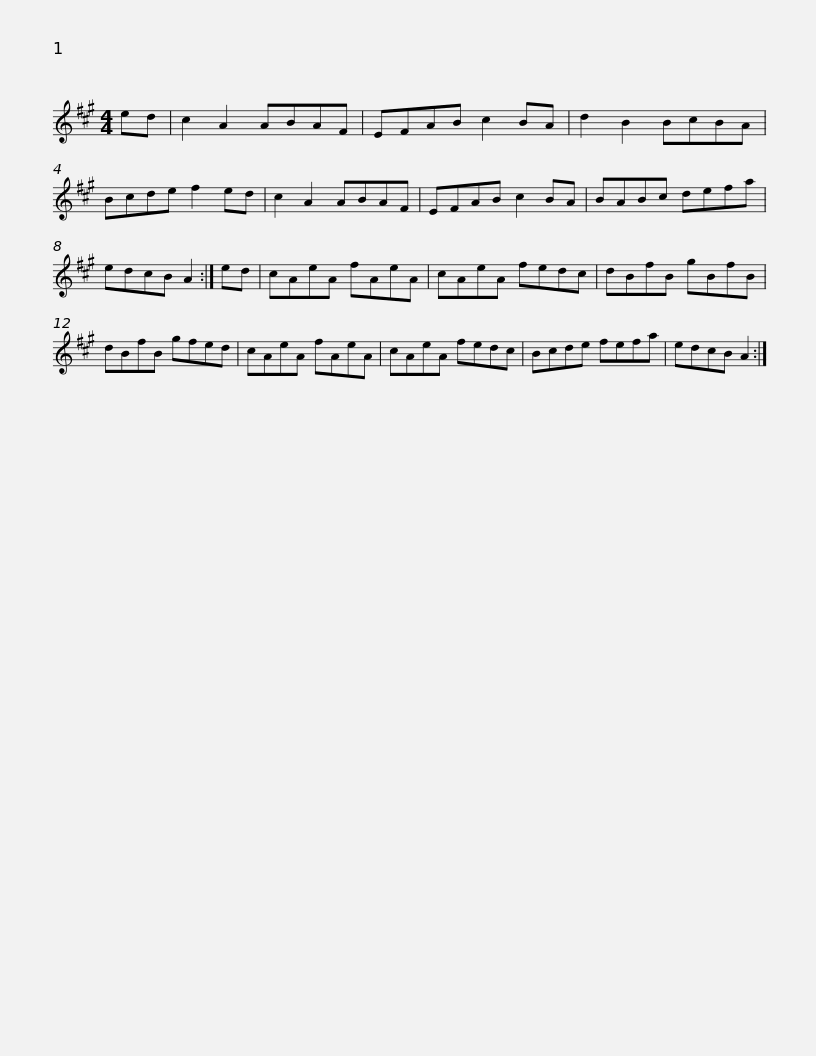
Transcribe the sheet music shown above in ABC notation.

X:1
L:1/8
M:4/4
I:linebreak $
K:A
V:1 treble
V:1
 ed | c2 A2 ABAF | EFAB c2 BA | d2 B2 BcBA | Bcde f2 ed | %5
 c2 A2 ABAF | EFAB c2 BA |$ BABc defa | edcB A2 :| ed | %10
 cAeA fAeA | cAeA fedc | dBfB gBfB |$ dBfB gfed | cAeA fAeA | %15
 cAeA fedc | Bcde fefa | edcB A2 :| %18
